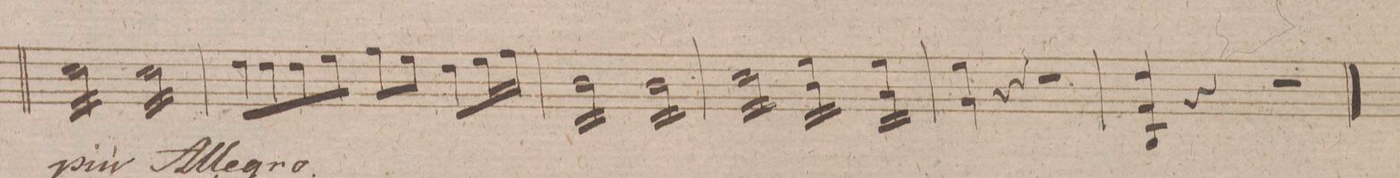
**kern	**dynam
*I"Violino 2do	*
*clefG2	*
*k[f#c#g#d#]	*
*met(c)	*
*M4/4	*
*tremolo	*
16cc#\LL	.
16cc#\	.
16cc#\	.
16cc#\	.
16cc#\	.
16cc#\	.
16cc#\	.
16cc#\JJ	.
16cc#\LL	.
16cc#\	.
16cc#\	.
16cc#\	.
16cc#\	.
16cc#\	.
16cc#\	.
16cc#\JJ	.
*Xtremolo	*
=45	=45
8dd#\L	.
8dd#\	.
8dd#\	.
8ee\J	.
8ff#\L	.
8ee\J	.
8dd#\L	.
16ee\L	.
16ff#\JJ	.
=46	=46
*tremolo	*
16b\LL	.
16b\	.
16b\	.
16b\	.
16b\	.
16b\	.
16b\	.
16b\JJ	.
16b\LL	.
16b\	.
16b\	.
16b\	.
16b\	.
16b\	.
16b\	.
16b\JJ	.
=47	=47
16cc#\LL	.
16cc#\	.
16cc#\	.
16cc#\	.
16cc#\	.
16cc#\	.
16cc#\	.
16cc#\JJ	.
*16\right	*
16ee\LL 16b\	.
16ee\ 16b\	.
16ee\ 16b\	.
16ee\JJ 16b\	.
16ee\LL 16a\	.
16ee\ 16a\	.
16ee\ 16a\	.
16ee\JJ 16a\	.
=48	=48
*Xtremolo	*
*4\right	*
4ee\ 4g#\	.
4r	.
2r	.
=49	=49
4dd#/ 4f#/ 4B/	.
4r	.
2r	.
=50||	=50||
*-	*-
